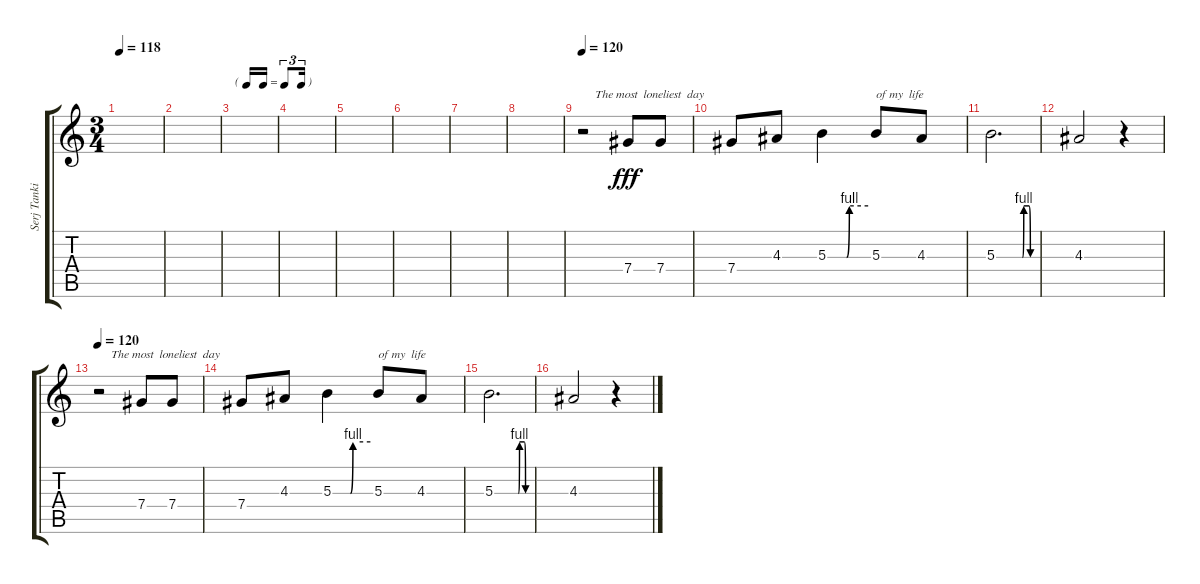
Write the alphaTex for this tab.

\track ("Serj Tankian vocal" "Serj Tanki") {instrument overdrivenguitar}
\staff {score tabs}
\tuning (Eb4 Bb3 Gb3 Db3 Ab2 Db2) {hide}
\ts (3 4)
\tempo 118
\clef g2
\ks c
|
|
\tf triplet16th
|
|
|
|
|
|
\tempo 120
r.2{txt "    The most  loneliest  day"} 7.4.8{dy fff} 7.4.8 |
7.4.8 4.3.8 5.3{be (custom 0 0 28 0 32 4 60 4)}.4 5.3.8{txt "of my  life"} 4.3.8 |
5.3{be (custom 0 0 39 0 41 4 49 4 51 0 60 0)}.2{d} |
4.3.2 r.4 |
\tempo 120
r.2{txt "    The most  loneliest  day"} 7.4.8 7.4.8 |
7.4.8 4.3.8 5.3{be (custom 0 0 28 0 32 4 60 4)}.4 5.3.8{txt "of my  life"} 4.3.8 |
5.3{be (custom 0 0 39 0 41 4 49 4 51 0 60 0)}.2{d} |
4.3.2 r.4
